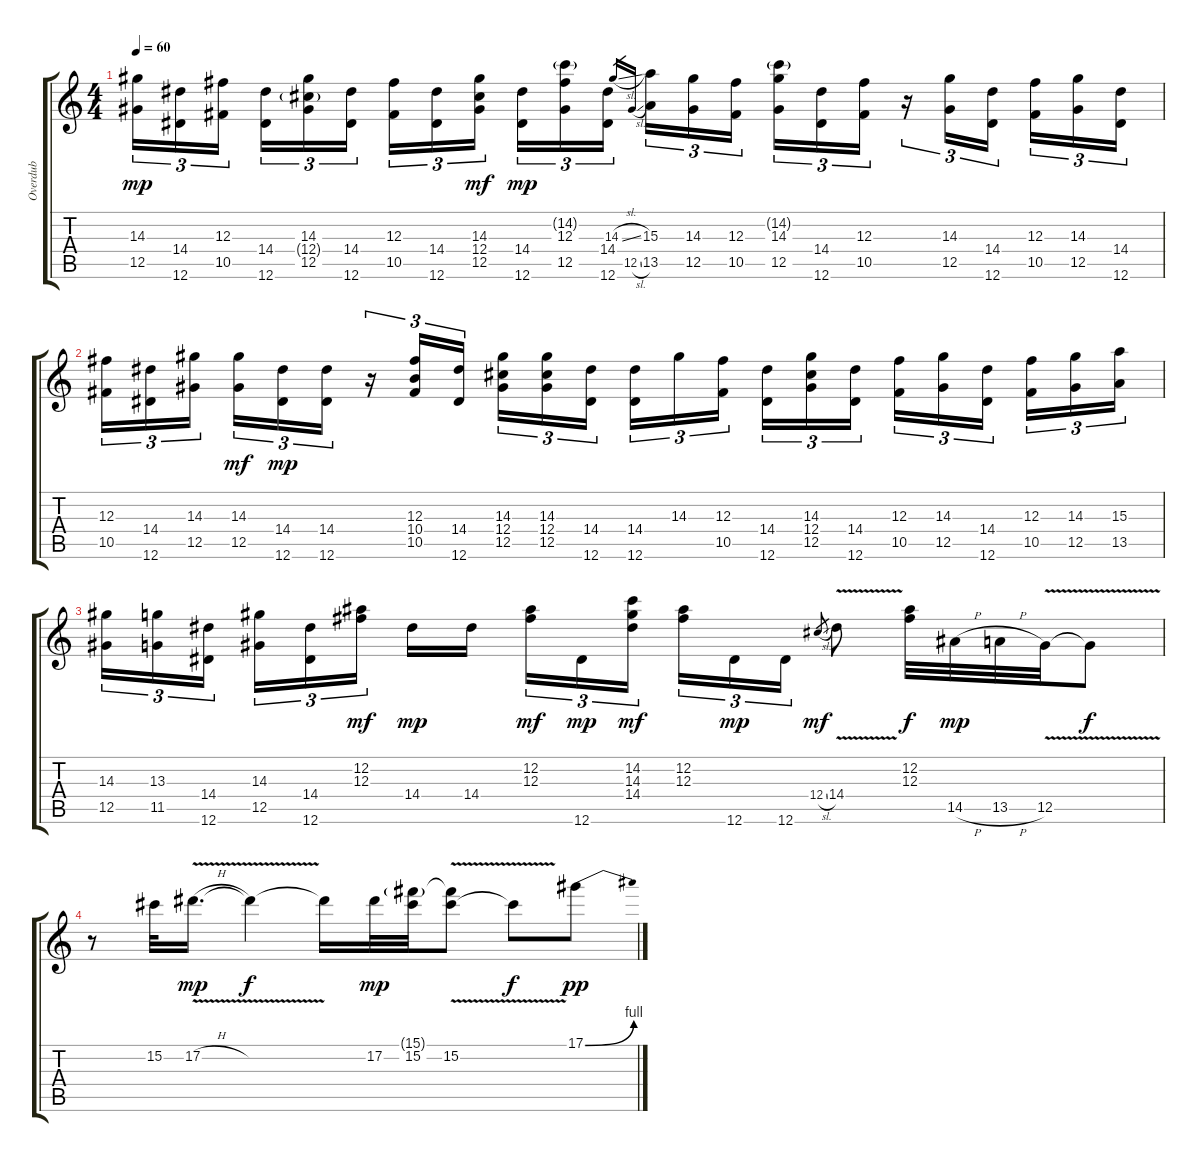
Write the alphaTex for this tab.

\track ("Overdub" "Overdub") {instrument electricguitarjazz}
\staff {score tabs}
\tuning (Eb4 Bb3 Gb3 Db3 Ab2 Eb2) {hide}
\ts (4 4)
\tempo 60
\clef g2
\ks c
(14.3 12.5).16{tu (3 2) dy mp} (14.4 12.6).16{tu (3 2)} (12.3 10.5).16{tu (3 2)} (14.4 12.6).16{tu (3 2)} (14.3 12.4{g} 12.5).16{tu (3 2)} (14.4 12.6).16{tu (3 2)} (12.3 10.5).16{tu (3 2)} (14.4 12.6).16{tu (3 2)} (14.3 12.4 12.5).16{tu (3 2) dy mf} (14.4 12.6).16{tu (3 2) dy mp} (14.2{g} 12.3 12.5).16{tu (3 2)} (14.4 12.6).16{tu (3 2)} 14.3{sl}.16{gr} 12.5{sl}.16{gr} (15.3 13.5).16{tu (3 2)} (14.3 12.5).16{tu (3 2)} (12.3 10.5).16{tu (3 2)} (14.2{g} 14.3 12.5).16{tu (3 2)} (14.4 12.6).16{tu (3 2)} (12.3 10.5).16{tu (3 2)} r.16{tu (3 2)} (14.3 12.5).16{tu (3 2)} (14.4 12.6).16{tu (3 2)} (12.3 10.5).16{tu (3 2)} (14.3 12.5).16{tu (3 2)} (14.4 12.6).16{tu (3 2)} |
(12.3 10.5).16{tu (3 2)} (14.4 12.6).16{tu (3 2)} (14.3 12.5).16{tu (3 2)} (14.3 12.5).16{tu (3 2) dy mf} (14.4 12.6).16{tu (3 2) dy mp} (14.4 12.6).16{tu (3 2)} r.16{tu (3 2)} (12.3 10.4 10.5).16{tu (3 2)} (14.4 12.6).16{tu (3 2)} (14.3 12.4 12.5).16{tu (3 2)} (14.3 12.4 12.5).16{tu (3 2)} (14.4 12.6).16{tu (3 2)} (14.4 12.6).16{tu (3 2)} 14.3.16{tu (3 2)} (12.3 10.5).16{tu (3 2)} (14.4 12.6).16{tu (3 2)} (14.3 12.4 12.5).16{tu (3 2)} (14.4 12.6).16{tu (3 2)} (12.3 10.5).16{tu (3 2)} (14.3 12.5).16{tu (3 2)} (14.4 12.6).16{tu (3 2)} (12.3 10.5).16{tu (3 2)} (14.3 12.5).16{tu (3 2)} (15.3 13.5).16{tu (3 2)} |
(14.3 12.5).16{tu (3 2) volume 10} (13.3 11.5).16{tu (3 2)} (14.4 12.6).16{tu (3 2)} (14.3 12.5).16{tu (3 2)} (14.4 12.6).16{tu (3 2)} (12.2 12.3).16{tu (3 2) dy mf} 14.4.16{dy mp} 14.4.16 (12.2 12.3).16{tu (3 2) dy mf} 12.6.16{tu (3 2) dy mp} (14.2 14.3 14.4).16{tu (3 2) dy mf} (12.2 12.3).16{tu (3 2)} 12.6.16{tu (3 2) dy mp} 12.6.16{tu (3 2)} 12.4{sl}.8{gr dy mf} 14.4{v}.8 (12.2 12.3).32{dy f} 14.5{h}.32{dy mp} 13.5{h}.32 12.5{v}.32 12.5{t}.8{dy f} |
r.8{volume 8 instrument distortionguitar} 15.2.32 17.2{v h}.16{d dy mp} 17.2{t}.4{dy f} 17.2{t}.16 17.2.32{dy mp} (15.1{g} 15.2).32 (15.1{v t} 15.2{v}).8 15.2{t}.8{dy f} 17.1{be (bend 0 0 60 4)}.8{dy pp}
